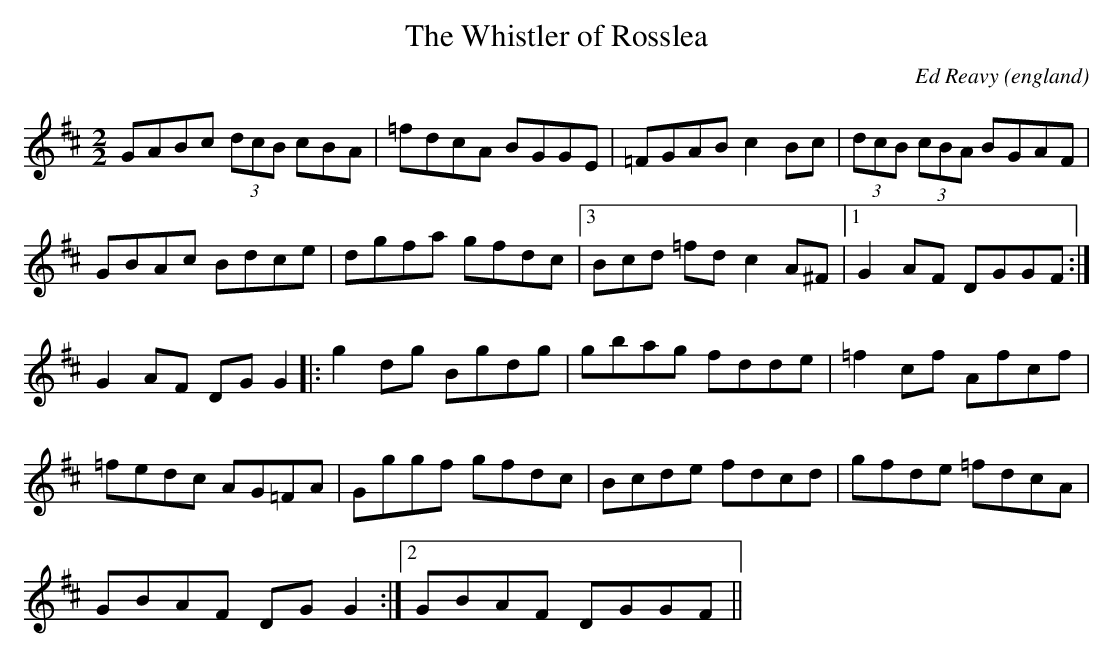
X:1
T:The Whistler of Rosslea
O:england
C:Ed Reavy
M:2/2
L:1/8
K:D
GABc (3dcB cBA|=fdcA BGGE|=FGAB c2 Bc|(3dcB (3cBA BGAF|
GBAc Bdce|dgfa gfdc|3Bcd =fd c2 A^F|1 G2 AF DGGF:|
2G2 AF DG G2||:g2 dg Bgdg|gbag fdde|=f2 cf Afcf|
=fedc AG=FA|Gggf gfdc|Bcde fdcd|gfde =fdcA|
1GBAF DG G2:|2GBAF DGGF||
